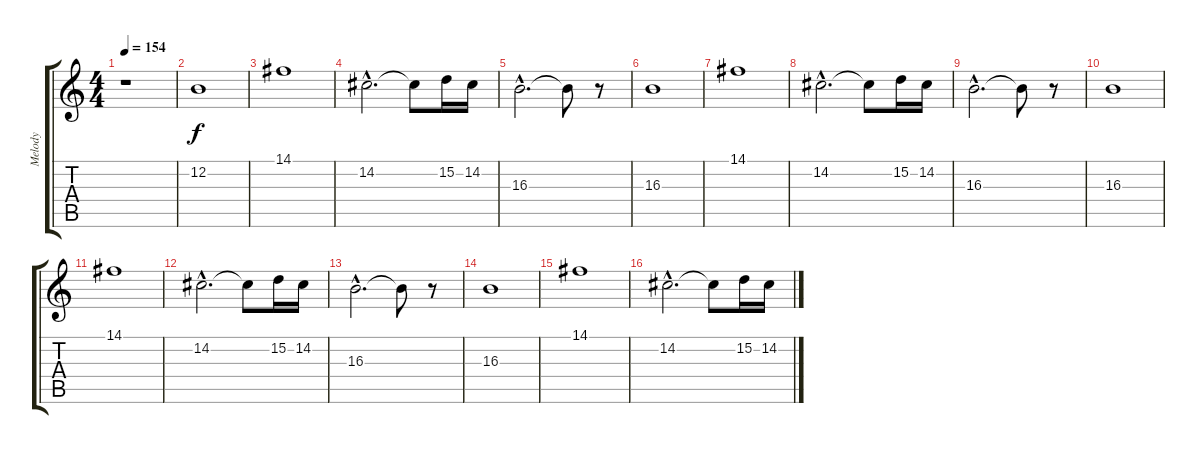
\track ("Melody" "Melody") {instrument clarinet}
\staff {score tabs}
\tuning (E4 B3 G3 D3 A2 E2) {hide}
\ts (4 4)
\tempo 154
\clef g2
\ks c
r.1{dy f} |
12.2.1 |
14.1.1 |
14.2{hac}.2{d} 14.2{t}.8 15.2.16 14.2.16 |
16.3{hac}.2{d} 16.3{t}.8 r.8 |
16.3.1 |
14.1.1 |
14.2{hac}.2{d} 14.2{t}.8 15.2.16 14.2.16 |
16.3{hac}.2{d} 16.3{t}.8 r.8 |
16.3.1 |
14.1.1 |
14.2{hac}.2{d} 14.2{t}.8 15.2.16 14.2.16 |
16.3{hac}.2{d} 16.3{t}.8 r.8 |
16.3.1 |
14.1.1 |
14.2{hac}.2{d} 14.2{t}.8 15.2.16 14.2.16
